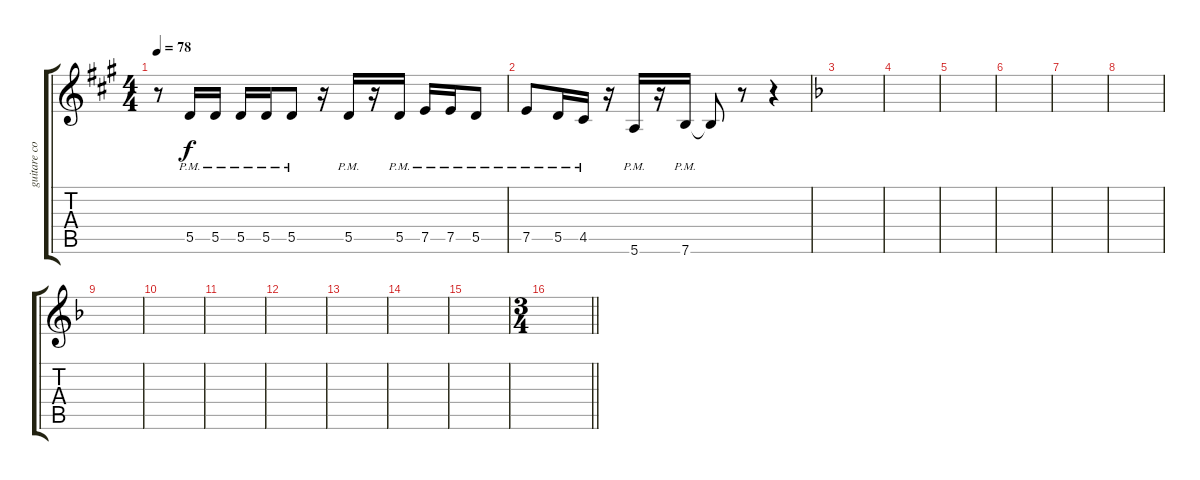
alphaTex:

\track ("guitare cocotte" "guitare co") {instrument electricguitarmuted}
\staff {score tabs}
\tuning (E4 B3 G3 D3 A2 E2) {hide}
\ts (4 4)
\tempo 78
\clef g2
\ks f#minor
r.8{dy f} 5.5{pm}.16 5.5{pm}.16 5.5{pm}.16 5.5{pm}.16 5.5{pm}.8 r.16 5.5{pm}.16 r.16 5.5{pm}.16 7.5{pm}.16 7.5{pm}.16 5.5{pm}.8 |
7.5{pm}.8 5.5{pm}.16 4.5{pm}.16 r.16 5.6{pm}.16 r.16 7.6{pm}.16 7.6{t}.8 r.8 r.4 |
\ks dminor
|
|
|
|
|
|
|
|
|
|
|
|
|
\ts (3 4)
\barLineRight lightlight
